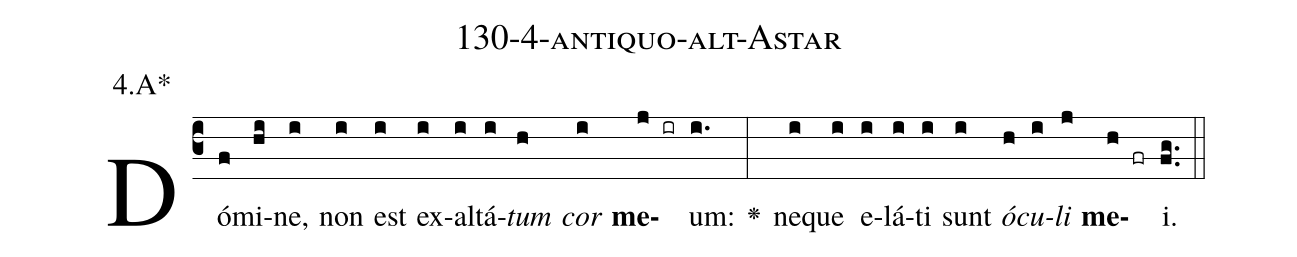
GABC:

name: 130-4-antiquo-alt-Astar;
annotation: 4.A*;
%%
(c3)Dó(f)mi(hi)ne,(i) non(i) est(i) ex(i)al(i)tá(i)<i>tum</i>(h) <i>cor</i>(i) <b>me</b>(j ir)um:(i.) <v>\greheightstar</v>(:) ne(i)que(i) e(i)lá(i)ti(i) sunt(i) <i>ó</i>(h)<i>cu</i>(i)<i>li</i>(j) <b>me</b>(h fr)i.(fg..) (::)


%E(i) u(h) o(i) u(j) a(h) e.(fg..) (::)
